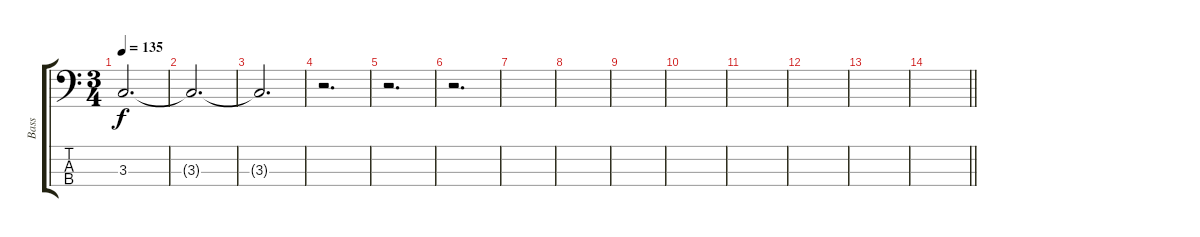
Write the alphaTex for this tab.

\track ("Bass" "Bass") {instrument electricbasspick}
\staff {score tabs}
\tuning (G2 D2 A1 E1) {hide}
\ts (3 4)
\tempo 135
\clef f4
\ks c
3.3{t}.2{d dy f} |
3.3{t}.2{d} |
3.3{t}.2{d} |
r.2{d} |
r.2{d} |
r.2{d} |
|
|
|
|
|
|
|
\barLineRight lightlight
